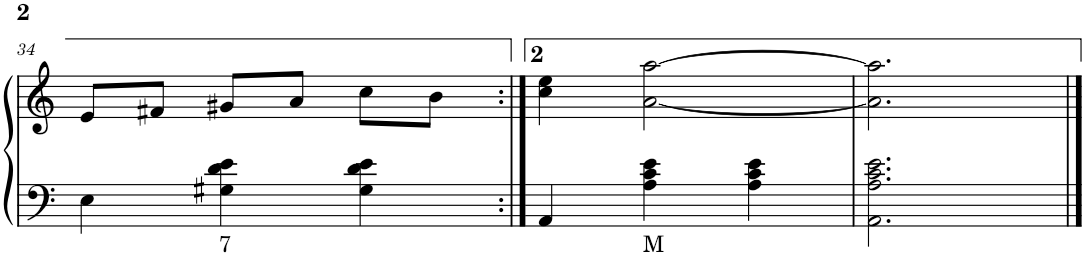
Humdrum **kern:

**kern	**kern
*part2	*part1
*staff2	*staff1
*I"P2	*I"P1
!!LO:PB:g=z
*clefF4	*clefG2
*k[]	*k[]
*M3/4	*M3/4
=34	=34
4E\	8e/L
.	8f#X/J
!LO:TX:b:t=7	!
4G#X\ 4d\ 4e\	8g#X/L
.	8a/J
4G#\ 4d\ 4e\	8cc\L
.	8b\J
=35:|!	=35:|!
4AA/	4cc\ 4ee\
!LO:TX:b:t=М	!
4A\ 4c\ 4e\	[<2a\ [>2aa\
4A\ 4c\ 4e\	.
=36	=36
2.AA\ 2.A\ 2.c\ 2.e\	2.a\] 2.aa\]
==	==
*-	*-
